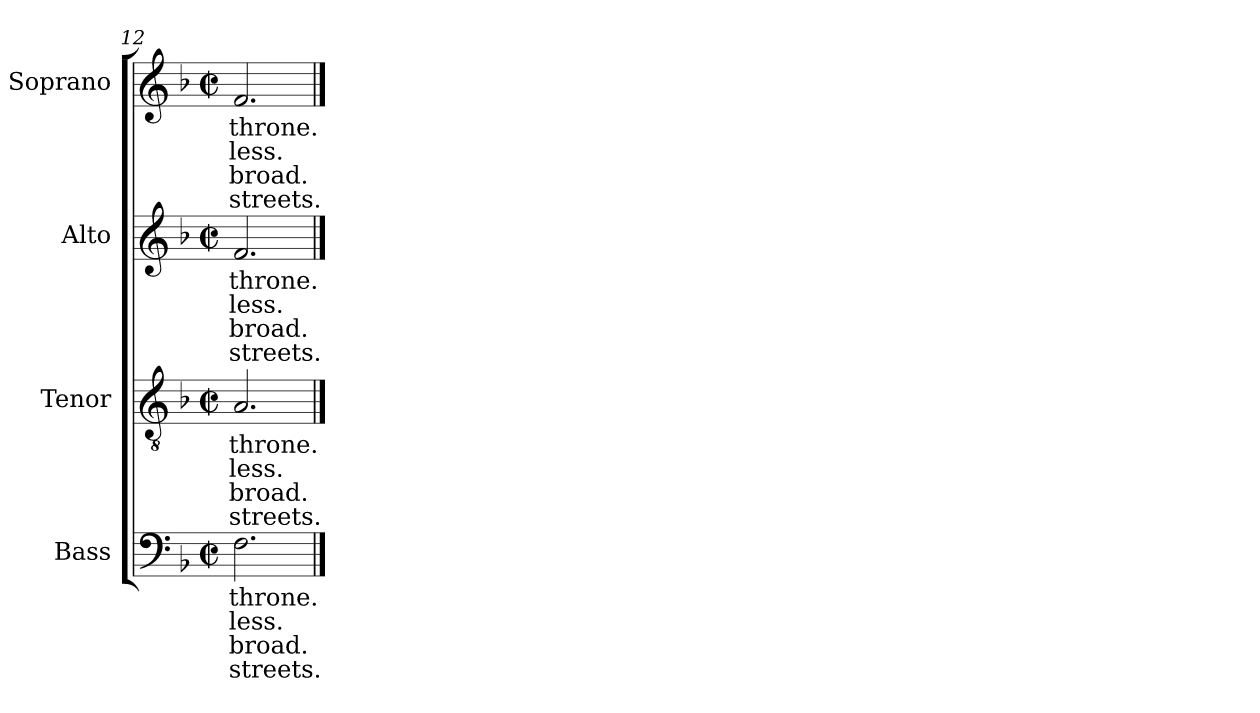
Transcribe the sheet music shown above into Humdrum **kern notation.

**kern	**text	**text	**text	**text	**kern	**text	**text	**text	**text	**kern	**text	**text	**text	**text	**kern	**text	**text	**text	**text
*part4	*part4	*part4	*part4	*part4	*part3	*part3	*part3	*part3	*part3	*part2	*part2	*part2	*part2	*part2	*part1	*part1	*part1	*part1	*part1
*staff4	*staff4	*staff4	*staff4	*staff4	*staff3	*staff3	*staff3	*staff3	*staff3	*staff2	*staff2	*staff2	*staff2	*staff2	*staff1	*staff1	*staff1	*staff1	*staff1
*I"Bass	*	*	*	*	*I"Tenor	*	*	*	*	*I"Alto	*	*	*	*	*I"Soprano	*	*	*	*
*I'B.	*	*	*	*	*I'T.	*	*	*	*	*I'A.	*	*	*	*	*I'S.	*	*	*	*
*clefF4	*	*	*	*	*clefGv2	*	*	*	*	*clefG2	*	*	*	*	*clefG2	*	*	*	*
*	*	*	*	*	*ITrd7c12	*	*	*	*	*	*	*	*	*	*	*	*	*	*
*k[b-]	*	*	*	*	*k[b-]	*	*	*	*	*k[b-]	*	*	*	*	*k[b-]	*	*	*	*
*F:	*	*	*	*	*F:	*	*	*	*	*F:	*	*	*	*	*F:	*	*	*	*
*M2/2	*	*	*	*	*M2/2	*	*	*	*	*M2/2	*	*	*	*	*M2/2	*	*	*	*
*met(c|)	*	*	*	*	*met(c|)	*	*	*	*	*met(c|)	*	*	*	*	*met(c|)	*	*	*	*
=12	=12	=12	=12	=12	=12	=12	=12	=12	=12	=12	=12	=12	=12	=12	=12	=12	=12	=12	=12
!	!LO:LY:b:color=#000000	!LO:LY:b:color=#000000	!LO:LY:b:color=#000000	!LO:LY:b:color=#000000	!	!	!	!	!	!	!	!	!	!	!	!	!	!	!
!	!	!	!	!	!	!LO:LY:b:color=#000000	!LO:LY:b:color=#000000	!LO:LY:b:color=#000000	!LO:LY:b:color=#000000	!	!	!	!	!	!	!	!	!	!
!	!	!	!	!	!	!	!	!	!	!	!LO:LY:b:color=#000000	!LO:LY:b:color=#000000	!LO:LY:b:color=#000000	!LO:LY:b:color=#000000	!	!	!	!	!
!	!	!	!	!	!	!	!	!	!	!	!	!	!	!	!	!LO:LY:b:color=#000000	!LO:LY:b:color=#000000	!LO:LY:b:color=#000000	!LO:LY:b:color=#000000
2.Fi\	throne.	less.	broad.	streets.	2.AAi/	throne.	less.	broad.	streets.	2.fi/	throne.	less.	broad.	streets.	2.fi/	throne.	less.	broad.	streets.
==	==	==	==	==	==	==	==	==	==	==	==	==	==	==	==	==	==	==	==
*-	*-	*-	*-	*-	*-	*-	*-	*-	*-	*-	*-	*-	*-	*-	*-	*-	*-	*-	*-
